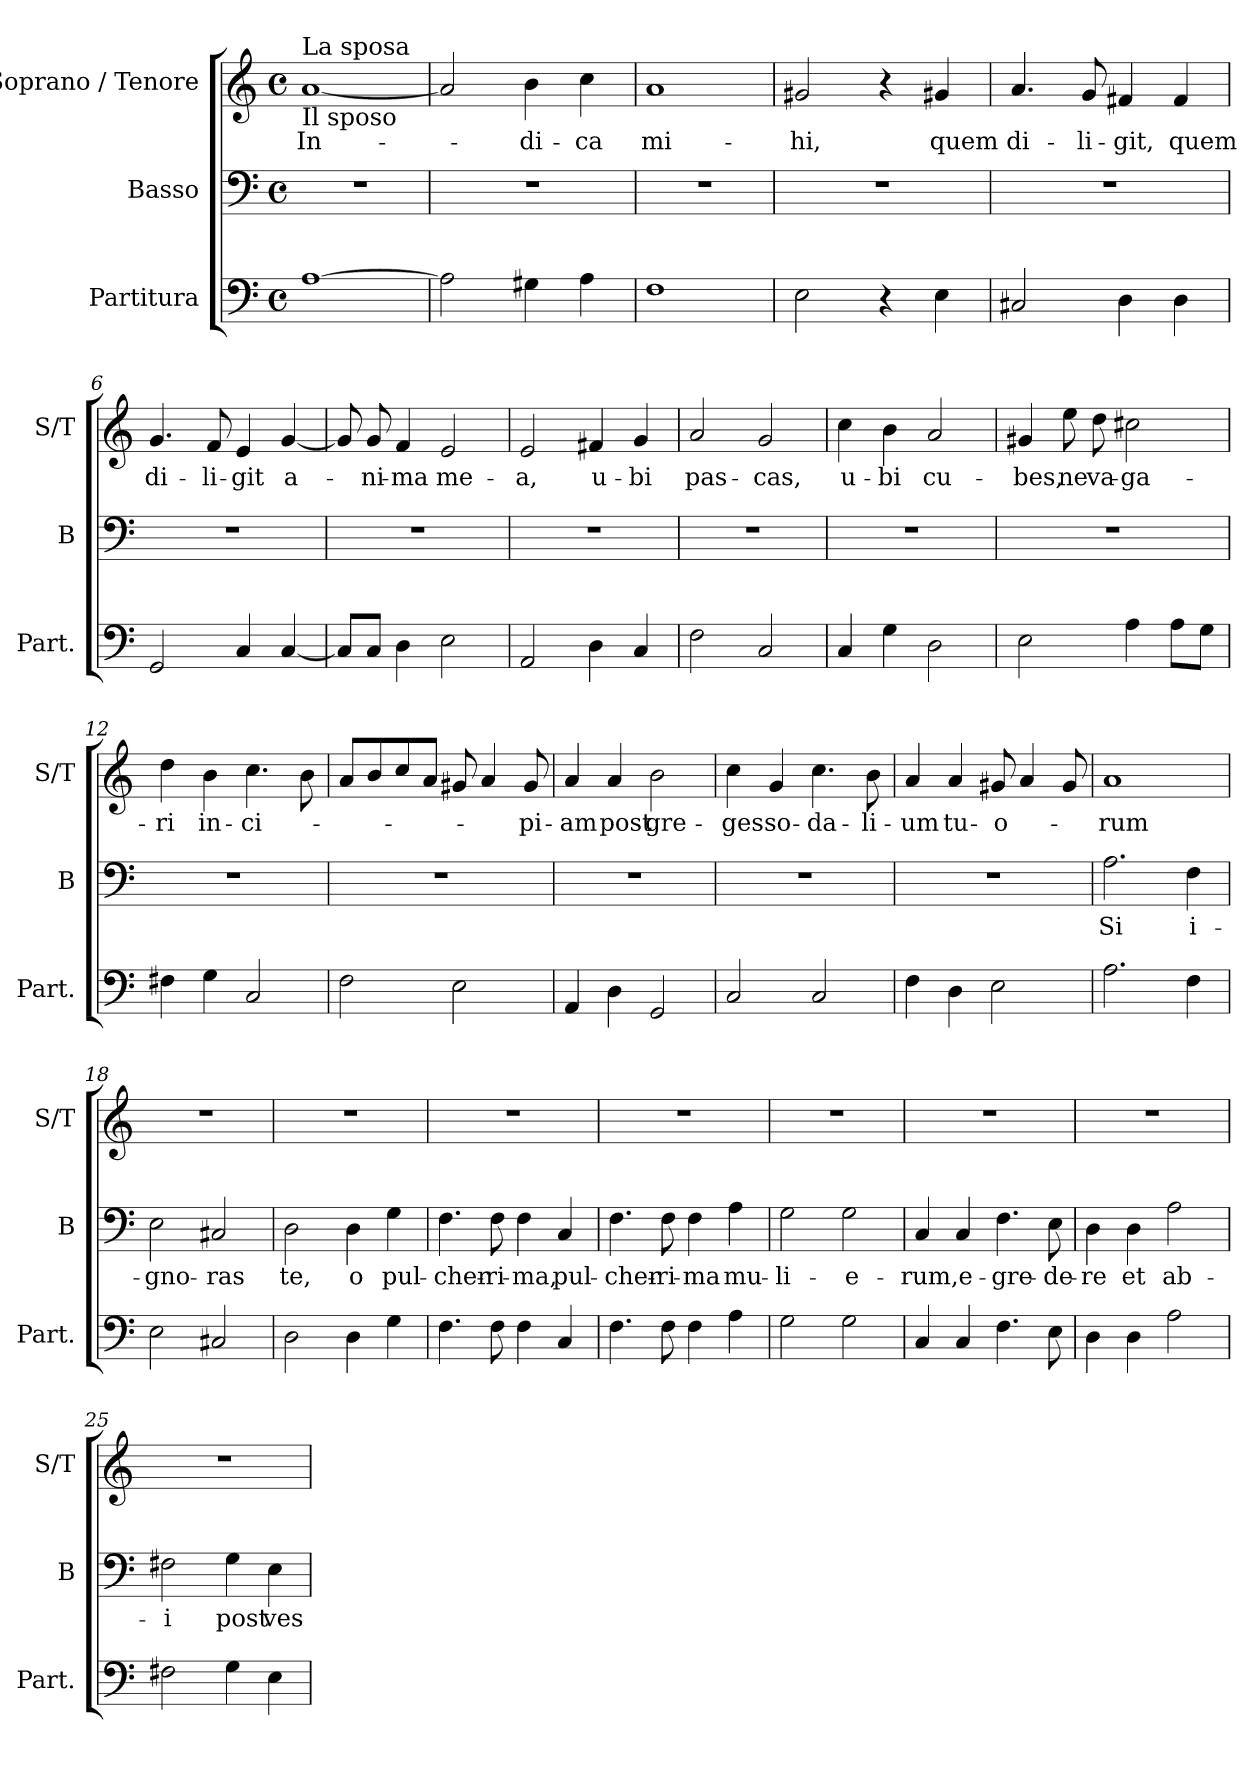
**kern	**kern	**text	**kern	**text
*part3	*part2	*part2	*part1	*part1
*staff3	*staff2	*staff2	*staff1	*staff1
*I"Partitura	*I"Basso	*	*I"Soprano / Tenore	*
*I'Part.	*I'B	*	*I'S/T	*
*clefF4	*clefF4	*	*clefG2	*
*k[]	*k[]	*	*k[]	*
*M4/4	*M4/4	*	*M4/4	*
*met(c)	*met(c)	*	*met(c)	*
=1	=1	=1	=1	=1
!	!	!	!LO:TX:b:t=Il sposo	!
!	!	!	!LO:TX:a:t=La sposa	!
!	!	!	!	!LO:LY:b
[1A	1r	.	[1a	In-
=2	=2	=2	=2	=2
2A\]	1r	.	2a/]	.
!	!	!	!	!LO:LY:b
4G#X\	.	.	4b\	-di-
!	!	!	!	!LO:LY:b
4A\	.	.	4cc\	-ca
=3	=3	=3	=3	=3
!	!	!	!	!LO:LY:b
1F	1r	.	1a	mi-
=4	=4	=4	=4	=4
!	!	!	!	!LO:LY:b
2E\	1r	.	2g#X/	-hi,
4r	.	.	4r	.
!	!	!	!	!LO:LY:b
4E\	.	.	4g#X/	quem
=5	=5	=5	=5	=5
!	!	!	!	!LO:LY:b
2C#X/	1r	.	4.a/	di-
!	!	!	!	!LO:LY:b
.	.	.	8g/	-li-
!	!	!	!	!LO:LY:b
4D\	.	.	4f#X/	-git,
!	!	!	!	!LO:LY:b
4D\	.	.	4f#/	quem
=6	=6	=6	=6	=6
!	!	!	!	!LO:LY:b
2GG/	1r	.	4.g/	di-
!	!	!	!	!LO:LY:b
.	.	.	8f/	-li-
!	!	!	!	!LO:LY:b
4C/	.	.	4e/	-git
!	!	!	!	!LO:LY:b
[4C/	.	.	[4g/	a-
=7	=7	=7	=7	=7
8C/L]	1r	.	8g/]	.
!	!	!	!	!LO:LY:b
8C/J	.	.	8g/	-ni-
!	!	!	!	!LO:LY:b
4D\	.	.	4f/	-ma
!	!	!	!	!LO:LY:b
2E\	.	.	2e/	me-
=8	=8	=8	=8	=8
!	!	!	!	!LO:LY:b
2AA/	1r	.	2e/	-a,
!	!	!	!	!LO:LY:b
4D\	.	.	4f#X/	u-
!	!	!	!	!LO:LY:b
4C/	.	.	4g/	-bi
=9	=9	=9	=9	=9
!	!	!	!	!LO:LY:b
2F\	1r	.	2a/	pas-
!	!	!	!	!LO:LY:b
2C/	.	.	2g/	-cas,
=10	=10	=10	=10	=10
!	!	!	!	!LO:LY:b
4C/	1r	.	4cc\	u-
!	!	!	!	!LO:LY:b
4G\	.	.	4b\	-bi
!	!	!	!	!LO:LY:b
2D\	.	.	2a/	cu-
=11	=11	=11	=11	=11
!	!	!	!	!LO:LY:b
2E\	1r	.	4g#X/	-bes,
!	!	!	!	!LO:LY:b
.	.	.	8ee\	ne
!	!	!	!	!LO:LY:b
.	.	.	8dd\	va-
!	!	!	!	!LO:LY:b
4A\	.	.	2cc#X\	-ga-
8A\L	.	.	.	.
8G\J	.	.	.	.
=12	=12	=12	=12	=12
!	!	!	!	!LO:LY:b
4F#X\	1r	.	4dd\	-ri
!	!	!	!	!LO:LY:b
4G\	.	.	4b\	in-
!	!	!	!	!LO:LY:b
2C/	.	.	4.cc\	-ci-
.	.	.	8b\	.
=13	=13	=13	=13	=13
2F\	1r	.	8a/L	.
.	.	.	8b/	.
.	.	.	8cc/	.
.	.	.	8a/J	.
2E\	.	.	8g#X/	.
.	.	.	4a/	.
!	!	!	!	!LO:LY:b
.	.	.	8g#/	-pi-
=14	=14	=14	=14	=14
!	!	!	!	!LO:LY:b
4AA/	1r	.	4a/	-am
!	!	!	!	!LO:LY:b
4D\	.	.	4a/	post
!	!	!	!	!LO:LY:b
2GG/	.	.	2b\	gre-
=15	=15	=15	=15	=15
!	!	!	!	!LO:LY:b
2C/	1r	.	4cc\	-ges
!	!	!	!	!LO:LY:b
.	.	.	4g/	so-
!	!	!	!	!LO:LY:b
2C/	.	.	4.cc\	-da-
!	!	!	!	!LO:LY:b
.	.	.	8b\	-li-
=16	=16	=16	=16	=16
!	!	!	!	!LO:LY:b
4F\	1r	.	4a/	-um
!	!	!	!	!LO:LY:b
4D\	.	.	4a/	tu-
!	!	!	!	!LO:LY:b
2E\	.	.	8g#X/	-o-
.	.	.	4a/	.
.	.	.	8g#/	.
=17	=17	=17	=17	=17
!	!	!LO:LY:b	!	!LO:LY:b
2.A\	2.A\	Si	1a	-rum
!	!	!LO:LY:b	!	!
4F\	4F\	i-	.	.
=18	=18	=18	=18	=18
!	!	!LO:LY:b	!	!
2E\	2E\	-gno-	1r	.
!	!	!LO:LY:b	!	!
2C#X/	2C#X/	-ras	.	.
=19	=19	=19	=19	=19
!	!	!LO:LY:b	!	!
2D\	2D\	te,	1r	.
!	!	!LO:LY:b	!	!
4D\	4D\	o	.	.
!	!	!LO:LY:b	!	!
4G\	4G\	pul-	.	.
=20	=20	=20	=20	=20
!	!	!LO:LY:b	!	!
4.F\	4.F\	-cher-	1r	.
!	!	!LO:LY:b	!	!
8F\	8F\	-ri-	.	.
!	!	!LO:LY:b	!	!
4F\	4F\	-ma,	.	.
!	!	!LO:LY:b	!	!
4C/	4C/	pul-	.	.
=21	=21	=21	=21	=21
!	!	!LO:LY:b	!	!
4.F\	4.F\	-cher-	1r	.
!	!	!LO:LY:b	!	!
8F\	8F\	-ri-	.	.
!	!	!LO:LY:b	!	!
4F\	4F\	-ma	.	.
!	!	!LO:LY:b	!	!
4A\	4A\	mu-	.	.
=22	=22	=22	=22	=22
!	!	!LO:LY:b	!	!
2G\	2G\	-li-	1r	.
!	!	!LO:LY:b	!	!
2G\	2G\	-e-	.	.
=23	=23	=23	=23	=23
!	!	!LO:LY:b	!	!
4C/	4C/	-rum,	1r	.
!	!	!LO:LY:b	!	!
4C/	4C/	e-	.	.
!	!	!LO:LY:b	!	!
4.F\	4.F\	-gre-	.	.
!	!	!LO:LY:b	!	!
8E\	8E\	-de-	.	.
=24	=24	=24	=24	=24
!	!	!LO:LY:b	!	!
4D\	4D\	-re	1r	.
!	!	!LO:LY:b	!	!
4D\	4D\	et	.	.
!	!	!LO:LY:b	!	!
2A\	2A\	ab-	.	.
=25	=25	=25	=25	=25
!	!	!LO:LY:b	!	!
2F#X\	2F#X\	-i	1r	.
!	!	!LO:LY:b	!	!
4G\	4G\	post	.	.
!	!	!LO:LY:b	!	!
4E\	4E\	ves-	.	.
=	=	=	=	=
*-	*-	*-	*-	*-
